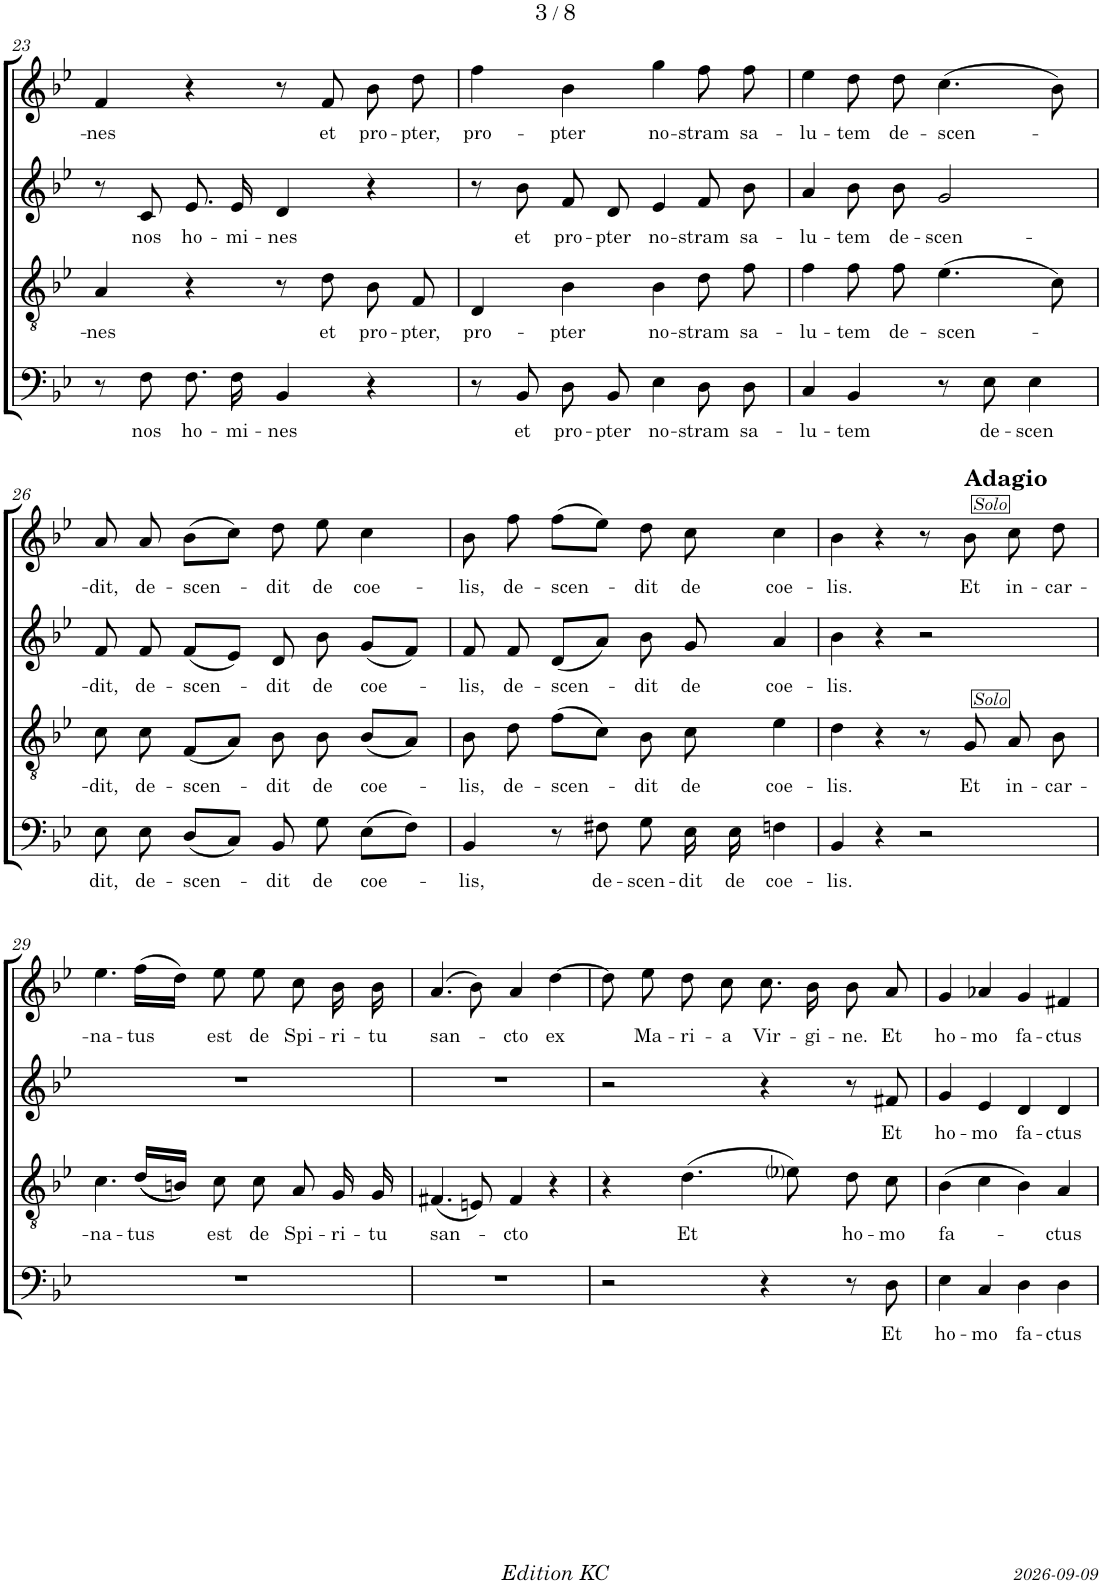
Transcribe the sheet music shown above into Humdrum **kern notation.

**kern	**text	**kern	**text	**kern	**text	**kern	**text
*part4	*part4	*part3	*part3	*part2	*part2	*part1	*part1
*staff4	*staff4	*staff3	*staff3	*staff2	*staff2	*staff1	*staff1
*I"Zeile 4	*	*I"Zeile 3	*	*I"Zeile 2	*	*I"Zeile 1	*
!!LO:PB:g=z
*clefF4	*	*clefGv2	*	*clefG2	*	*clefG2	*
*k[b-e-]	*	*k[b-e-]	*	*k[b-e-]	*	*k[b-e-]	*
*M4/4	*	*M4/4	*	*M4/4	*	*M4/4	*
*met(c)	*	*met(c)	*	*met(c)	*	*met(c)	*
=23	=23	=23	=23	=23	=23	=23	=23
!	!	!	!LO:LY:b	!	!	!	!LO:LY:b
8r	.	4A/	-nes	8r	.	4f/	-nes
!	!LO:LY:b	!	!	!	!LO:LY:b	!	!
8F\	nos	.	.	8c/	nos	.	.
!	!LO:LY:b	!	!	!	!LO:LY:b	!	!
8.F\	ho-	4r	.	8.e-/	ho-	4r	.
!	!LO:LY:b	!	!	!	!LO:LY:b	!	!
16F\	-mi-	.	.	16e-/	-mi-	.	.
!	!LO:LY:b	!	!	!	!LO:LY:b	!	!
4BB-/	-nes	8r	.	4d/	-nes	8r	.
!	!	!	!LO:LY:b	!	!	!	!LO:LY:b
.	.	8d\	et	.	.	8f/	et
!	!	!	!LO:LY:b	!	!	!	!LO:LY:b
4r	.	8B-\	pro-	4r	.	8b-\	pro-
!	!	!	!LO:LY:b	!	!	!	!LO:LY:b
.	.	8F/	-pter,	.	.	8dd\	-pter,
=24	=24	=24	=24	=24	=24	=24	=24
!	!	!	!LO:LY:b	!	!	!	!LO:LY:b
8r	.	4D/	pro-	8r	.	4ff\	pro-
!	!LO:LY:b	!	!	!	!LO:LY:b	!	!
8BB-/	et	.	.	8b-\	et	.	.
!	!LO:LY:b	!	!LO:LY:b	!	!LO:LY:b	!	!LO:LY:b
8D\	pro-	4B-\	-pter	8f/	pro-	4b-\	-pter
!	!LO:LY:b	!	!	!	!LO:LY:b	!	!
8BB-/	-pter	.	.	8d/	-pter	.	.
!	!LO:LY:b	!	!LO:LY:b	!	!LO:LY:b	!	!LO:LY:b
4E-\	no-	4B-\	no-	4e-/	no-	4gg\	no-
!	!LO:LY:b	!	!LO:LY:b	!	!LO:LY:b	!	!LO:LY:b
8D\	-stram	8d\	-stram	8f/	-stram	8ff\	-stram
!	!LO:LY:b	!	!LO:LY:b	!	!LO:LY:b	!	!LO:LY:b
8D\	sa-	8f\	sa-	8b-\	sa-	8ff\	sa-
=25	=25	=25	=25	=25	=25	=25	=25
!	!LO:LY:b	!	!LO:LY:b	!	!LO:LY:b	!	!LO:LY:b
4C/	-lu-	4f\	-lu-	4a/	-lu-	4ee-\	-lu-
!	!LO:LY:b	!	!LO:LY:b	!	!LO:LY:b	!	!LO:LY:b
4BB-/	-tem	8f\	-tem	8b-\	-tem	8dd\	-tem
!	!	!	!LO:LY:b	!	!LO:LY:b	!	!LO:LY:b
.	.	8f\	de-	8b-\	de-	8dd\	de-
!	!	!	!LO:LY:b	!	!LO:LY:b	!	!LO:LY:b
8r	.	(4.e-\	-scen-	2g/	-scen-	(4.cc\	-scen-
!	!LO:LY:b	!	!	!	!	!	!
8E-\	de-	.	.	.	.	.	.
!	!LO:LY:b	!	!	!	!	!	!
4E-\	-scen	.	.	.	.	.	.
.	.	8c\)	.	.	.	8b-\)	.
!!LO:LB:g=z
=26	=26	=26	=26	=26	=26	=26	=26
!	!LO:LY:b	!	!LO:LY:b	!	!LO:LY:b	!	!LO:LY:b
8E-\	-dit,	8c\	-dit,	8f/	-dit,	8a/	-dit,
!	!LO:LY:b	!	!LO:LY:b	!	!LO:LY:b	!	!LO:LY:b
8E-\	de-	8c\	de-	8f/	de-	8a/	de-
!	!LO:LY:b	!	!LO:LY:b	!	!LO:LY:b	!	!LO:LY:b
(8D/L	-scen-	(8F/L	-scen-	(8f/L	-scen-	(8b-\L	-scen-
8C/J)	.	8A/J)	.	8e-/J)	.	8cc\J)	.
!	!LO:LY:b	!	!LO:LY:b	!	!LO:LY:b	!	!LO:LY:b
8BB-/	-dit	8B-\	-dit	8d/	-dit	8dd\	-dit
!	!LO:LY:b	!	!LO:LY:b	!	!LO:LY:b	!	!LO:LY:b
8G\	de	8B-\	de	8b-\	de	8ee-\	de
!	!LO:LY:b	!	!LO:LY:b	!	!LO:LY:b	!	!LO:LY:b
(8E-\L	coe-	(8B-/L	coe-	(8g/L	coe-	4cc\	coe-
8F\J)	.	8A/J)	.	8f/J)	.	.	.
=27	=27	=27	=27	=27	=27	=27	=27
!	!LO:LY:b	!	!LO:LY:b	!	!LO:LY:b	!	!LO:LY:b
4BB-/	-lis,	8B-\	-lis,	8f/	-lis,	8b-\	-lis,
!	!	!	!LO:LY:b	!	!LO:LY:b	!	!LO:LY:b
.	.	8d\	de-	8f/	de-	8ff\	de-
!	!	!	!LO:LY:b	!	!LO:LY:b	!	!LO:LY:b
8r	.	(8f\L	-scen-	(8d/L	-scen-	(8ff\L	-scen-
!	!LO:LY:b	!	!	!	!	!	!
8F#X\	de-	8c\J)	.	8a/J)	.	8ee-\J)	.
!	!LO:LY:b	!	!LO:LY:b	!	!LO:LY:b	!	!LO:LY:b
8G\	-scen-	8B-\	-dit	8b-\	-dit	8dd\	-dit
!	!LO:LY:b	!	!LO:LY:b	!	!LO:LY:b	!	!LO:LY:b
16E-\	-dit	8c\	de	8g/	de	8cc\	de
!	!LO:LY:b	!	!	!	!	!	!
16E-\	de	.	.	.	.	.	.
!	!LO:LY:b	!	!LO:LY:b	!	!LO:LY:b	!	!LO:LY:b
4Fn\	coe-	4e-\	coe-	4a/	coe-	4cc\	coe-
=28	=28	=28	=28	=28	=28	=28	=28
!	!LO:LY:b	!	!LO:LY:b	!	!LO:LY:b	!	!LO:LY:b
4BB-/	-lis.	4d\	-lis.	4b-\	-lis.	4b-\	-lis.
4r	.	4r	.	4r	.	4r	.
2r	.	8r	.	2r	.	8r	.
!	!	!	!	!	!	!LO:TX:a:B:t=Adagio	!
!	!	!	!	!	!	!LO:TX:a:i:t=Solo	!
!	!	!LO:TX:a:i:t=Solo	!	!	!	!	!
!	!	!	!LO:LY:b	!	!	!	!LO:LY:b
.	.	8G/	Et	.	.	8b-\	Et
!	!	!	!LO:LY:b	!	!	!	!LO:LY:b
.	.	8A/	in-	.	.	8cc\	in-
!	!	!	!LO:LY:b	!	!	!	!LO:LY:b
.	.	8B-\	-car-	.	.	8dd\	-car-
!!LO:LB:g=z
=29	=29	=29	=29	=29	=29	=29	=29
!	!	!	!LO:LY:b	!	!	!	!LO:LY:b
1r	.	4.c\	-na-	1r	.	4.ee-\	-na-
!	!	!	!LO:LY:b	!	!	!	!LO:LY:b
.	.	((16d/LL	-tus	.	.	(16ff\LL	-tus
.	.	16Bn/JJ))	.	.	.	16dd\JJ)	.
!	!	!	!LO:LY:b	!	!	!	!LO:LY:b
.	.	8c\	est	.	.	8ee-\	est
!	!	!	!LO:LY:b	!	!	!	!LO:LY:b
.	.	8c\	de	.	.	8ee-\	de
!	!	!	!LO:LY:b	!	!	!	!LO:LY:b
.	.	8A/	Spi-	.	.	8cc\	Spi-
!	!	!	!LO:LY:b	!	!	!	!LO:LY:b
.	.	16G/	-ri-	.	.	16b-\	-ri-
!	!	!	!LO:LY:b	!	!	!	!LO:LY:b
.	.	16G/	-tu	.	.	16b-\	-tu
=30	=30	=30	=30	=30	=30	=30	=30
!	!	!	!LO:LY:b	!	!	!	!LO:LY:b
1r	.	(4.F#X/	san-	1r	.	(4.a/	san-
.	.	8En/)	.	.	.	8b-\)	.
!	!	!	!LO:LY:b	!	!	!	!LO:LY:b
.	.	4F#/	-cto	.	.	4a/	-cto
!	!	!	!	!	!	!	!LO:LY:b
.	.	4r	.	.	.	[4dd\	ex
=31	=31	=31	=31	=31	=31	=31	=31
2r	.	4r	.	2r	.	8dd\]	.
!	!	!	!	!	!	!	!LO:LY:b
.	.	.	.	.	.	8ee-\	Ma-
!	!	!	!LO:LY:b	!	!	!	!LO:LY:b
.	.	(4.d\	Et	.	.	8dd\	-ri-
!	!	!	!	!	!	!	!LO:LY:b
.	.	.	.	.	.	8cc\	-a
!	!	!	!	!	!	!	!LO:LY:b
4r	.	.	.	4r	.	8.cc\	Vir-
.	.	8e-i\)	.	.	.	.	.
!	!	!	!	!	!	!	!LO:LY:b
.	.	.	.	.	.	16b-\	-gi-
!	!	!	!LO:LY:b	!	!	!	!LO:LY:b
8r	.	8d\	ho-	8r	.	8b-\	-ne.
!	!LO:LY:b	!	!LO:LY:b	!	!LO:LY:b	!	!LO:LY:b
8D\	Et	8c\	-mo	8f#X/	Et	8a/	Et
=32	=32	=32	=32	=32	=32	=32	=32
!	!LO:LY:b	!	!LO:LY:b	!	!LO:LY:b	!	!LO:LY:b
4E-\	ho-	(4B-\	fa-	4g/	ho-	4g/	ho-
!	!LO:LY:b	!	!	!	!LO:LY:b	!	!LO:LY:b
4C/	-mo	4c\	.	4e-/	-mo	4a-X/	-mo
!	!LO:LY:b	!	!	!	!LO:LY:b	!	!LO:LY:b
4D\	fa-	4B-\)	.	4d/	fa-	4g/	fa-
!	!LO:LY:b	!	!LO:LY:b	!	!LO:LY:b	!	!LO:LY:b
4D\	-ctus	4A/	-ctus	4d/	-ctus	4f#X/	-ctus
=	=	=	=	=	=	=	=
*-	*-	*-	*-	*-	*-	*-	*-
